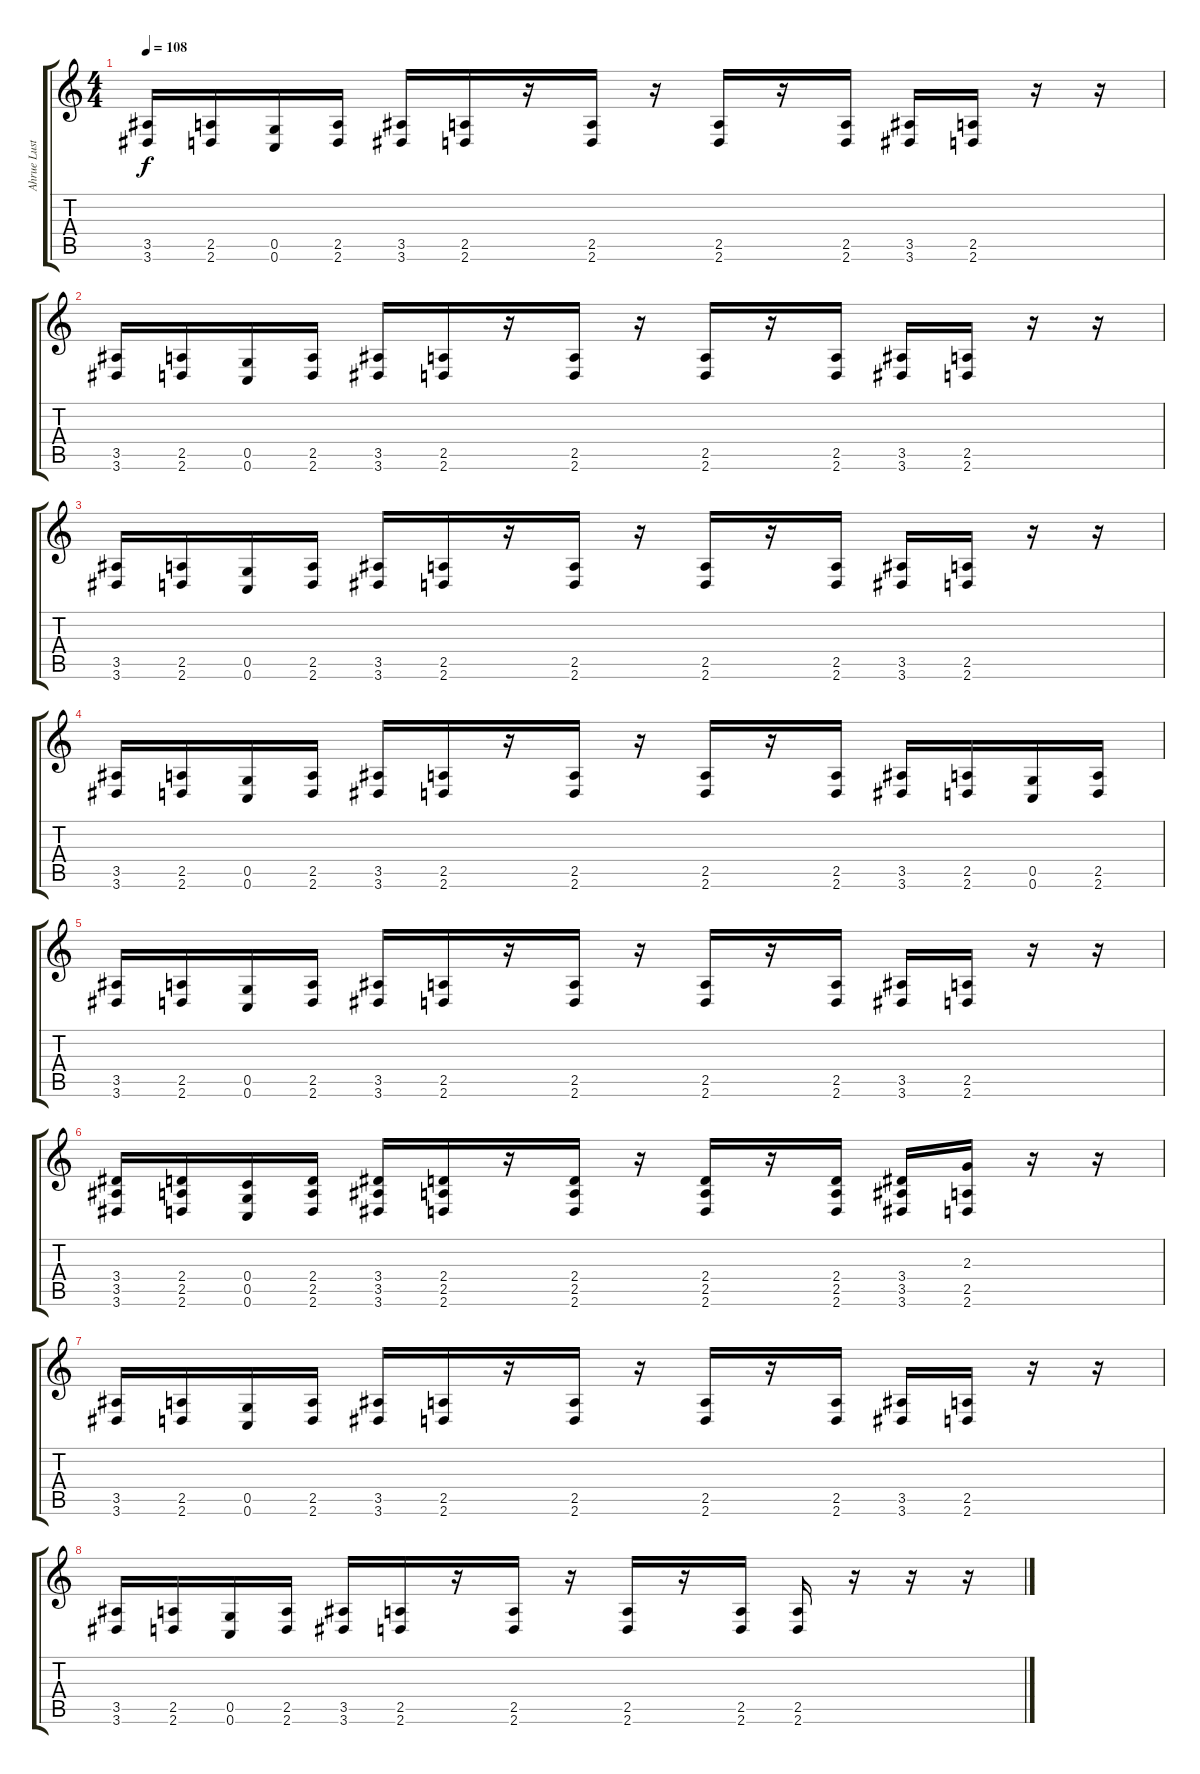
\track ("Ahrue Luster [Guitar]" "Ahrue Lust") {instrument distortionguitar}
\staff {score tabs}
\tuning (D4 A3 F3 C3 G2 C2) {hide}
\ts (4 4)
\tempo 108
\clef g2
\ks c
(3.5 3.6).16{dy f volume 16 balance 16 instrument distortionguitar} (2.5 2.6).16 (0.5 0.6).16 (2.5 2.6).16 (3.5 3.6).16 (2.5 2.6).16 r.16 (2.5 2.6).16 r.16 (2.5 2.6).16 r.16 (2.5 2.6).16 (3.5 3.6).16 (2.5 2.6).16 r.16 r.16 |
(3.5 3.6).16 (2.5 2.6).16 (0.5 0.6).16 (2.5 2.6).16 (3.5 3.6).16 (2.5 2.6).16 r.16 (2.5 2.6).16 r.16 (2.5 2.6).16 r.16 (2.5 2.6).16 (3.5 3.6).16 (2.5 2.6).16 r.16 r.16 |
(3.5 3.6).16 (2.5 2.6).16 (0.5 0.6).16 (2.5 2.6).16 (3.5 3.6).16 (2.5 2.6).16 r.16 (2.5 2.6).16 r.16 (2.5 2.6).16 r.16 (2.5 2.6).16 (3.5 3.6).16 (2.5 2.6).16 r.16 r.16 |
(3.5 3.6).16 (2.5 2.6).16 (0.5 0.6).16 (2.5 2.6).16 (3.5 3.6).16 (2.5 2.6).16 r.16 (2.5 2.6).16 r.16 (2.5 2.6).16 r.16 (2.5 2.6).16 (3.5 3.6).16 (2.5 2.6).16 (0.5 0.6).16 (2.5 2.6).16 |
(3.5 3.6).16 (2.5 2.6).16 (0.5 0.6).16 (2.5 2.6).16 (3.5 3.6).16 (2.5 2.6).16 r.16 (2.5 2.6).16 r.16 (2.5 2.6).16 r.16 (2.5 2.6).16 (3.5 3.6).16 (2.5 2.6).16 r.16 r.16 |
(3.4 3.5 3.6).16 (2.4 2.5 2.6).16 (0.4 0.5 0.6).16 (2.4 2.5 2.6).16 (3.4 3.5 3.6).16 (2.4 2.5 2.6).16 r.16 (2.4 2.5 2.6).16 r.16 (2.4 2.5 2.6).16 r.16 (2.4 2.5 2.6).16 (3.4 3.5 3.6).16 (2.3 2.5 2.6).16 r.16 r.16 |
(3.5 3.6).16 (2.5 2.6).16 (0.5 0.6).16 (2.5 2.6).16 (3.5 3.6).16 (2.5 2.6).16 r.16 (2.5 2.6).16 r.16 (2.5 2.6).16 r.16 (2.5 2.6).16 (3.5 3.6).16 (2.5 2.6).16 r.16 r.16 |
(3.5 3.6).16 (2.5 2.6).16 (0.5 0.6).16 (2.5 2.6).16 (3.5 3.6).16 (2.5 2.6).16 r.16 (2.5 2.6).16 r.16 (2.5 2.6).16 r.16 (2.5 2.6).16 (2.5 2.6).16 r.16 r.16 r.16
